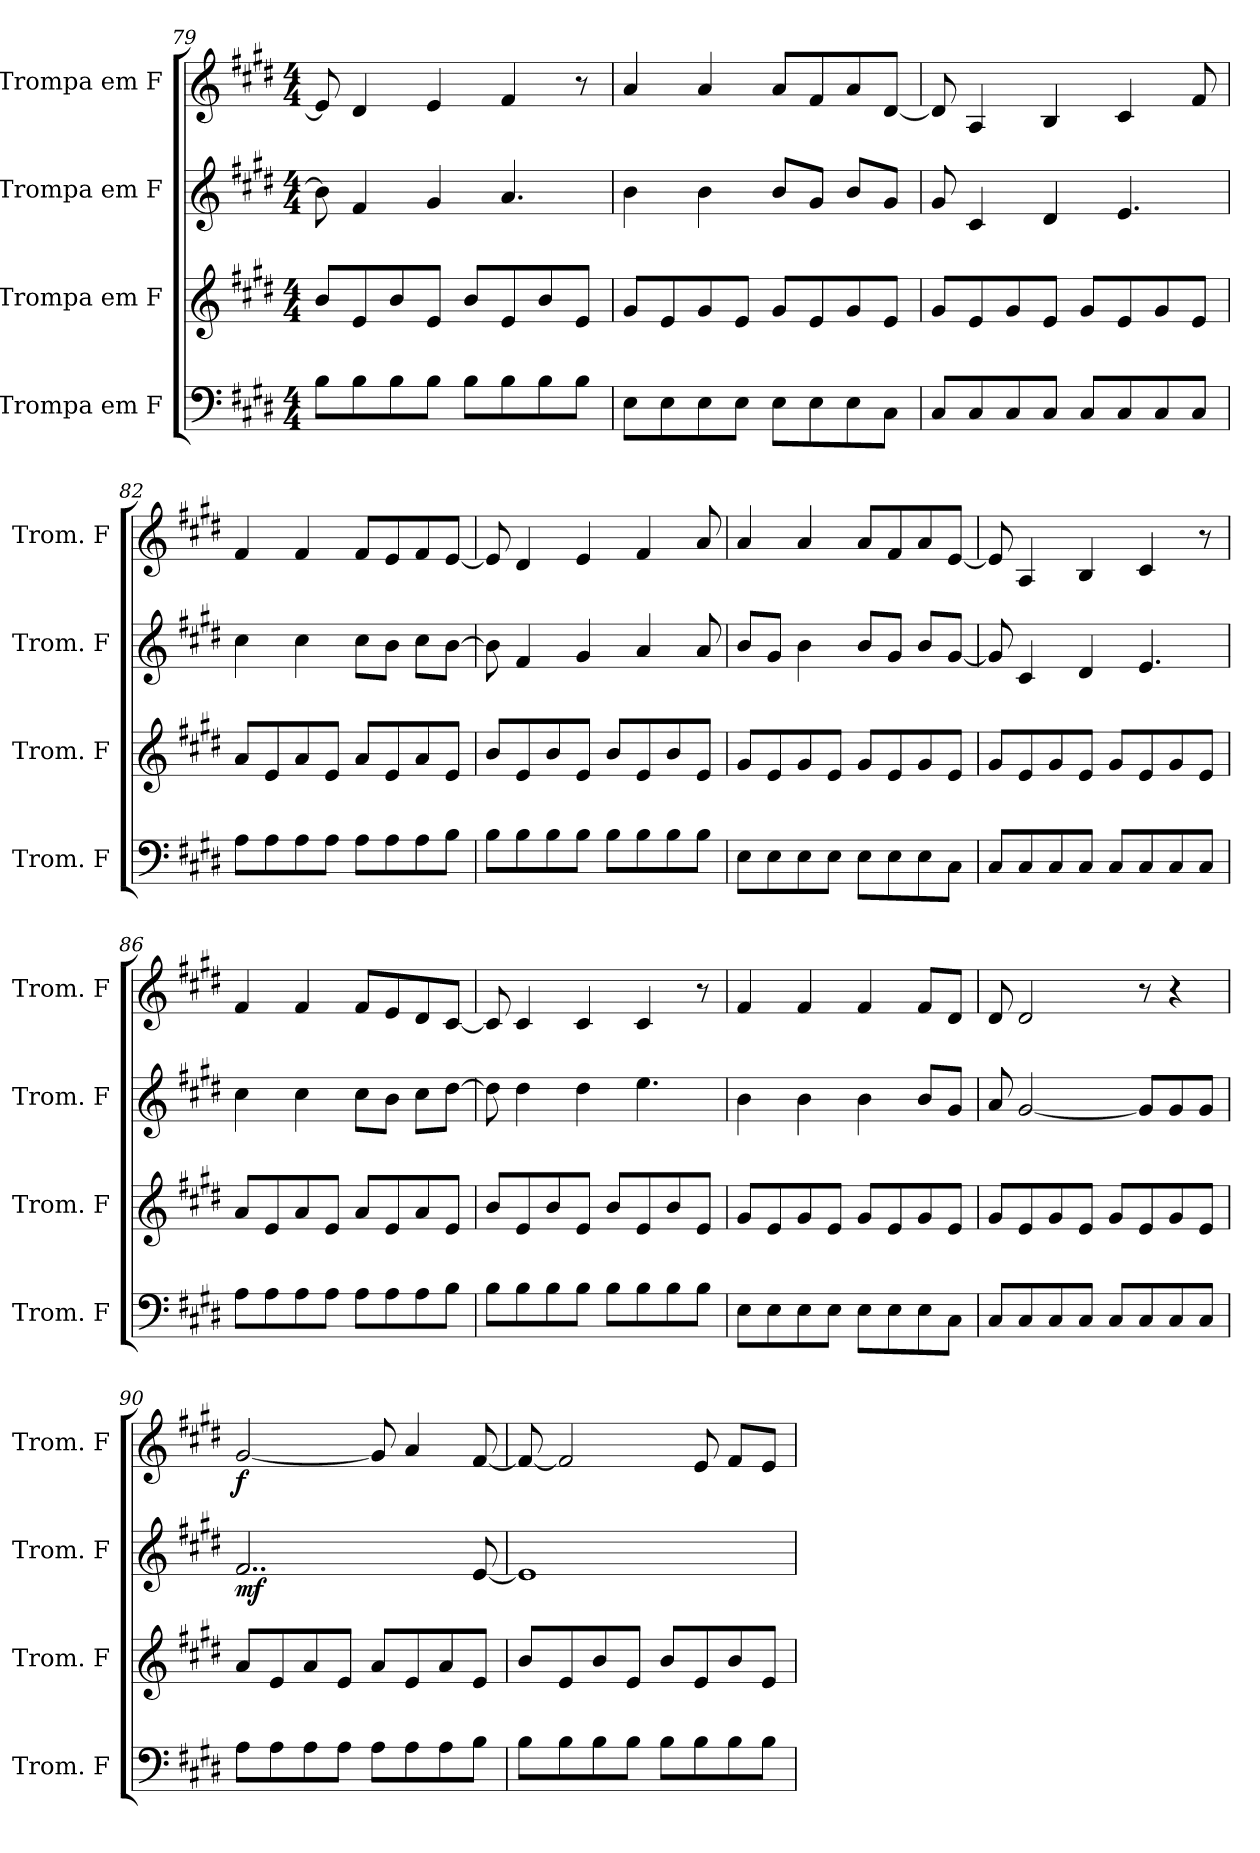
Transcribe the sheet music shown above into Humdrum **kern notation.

**kern	**kern	**kern	**dynam	**kern	**dynam
*part4	*part3	*part2	*part2	*part1	*part1
*staff4	*staff3	*staff2	*staff2	*staff1	*staff1
*I"Trompa em F	*I"Trompa em F	*I"Trompa em F	*	*I"Trompa em F	*
*I'Trom. F	*I'Trom. F	*I'Trom. F	*	*I'Trom. F	*
*clefF4	*clefG2	*clefG2	*	*clefG2	*
*ITrd4c7	*ITrd4c7	*ITrd4c7	*	*ITrd4c7	*
*k[f#c#g#]	*k[f#c#g#]	*k[f#c#g#]	*	*k[f#c#g#]	*
*M4/4	*M4/4	*M4/4	*	*M4/4	*
=79	=79	=79	=79	=79	=79
8E\L	8e/L	8e\]	.	8A/]	.
8E\	8A/	4B/	.	4G#/	.
8E\	8e/	.	.	.	.
8E\J	8A/J	4c#/	.	4A/	.
8E\L	8e/L	.	.	.	.
8E\	8A/	4.d/	.	4B/	.
8E\	8e/	.	.	.	.
8E\J	8A/J	.	.	8r	.
=80	=80	=80	=80	=80	=80
8AA\L	8c#/L	4e\	.	4d/	.
8AA\	8A/	.	.	.	.
8AA\	8c#/	4e\	.	4d/	.
8AA\J	8A/J	.	.	.	.
8AA\L	8c#/L	8e/L	.	8d/L	.
8AA\	8A/	8c#/J	.	8B/	.
8AA\	8c#/	8e/L	.	8d/	.
8FF#\J	8A/J	8c#/J	.	[8G#/J	.
!!LO:PB:g=z
=81	=81	=81	=81	=81	=81
8FF#/L	8c#/L	8c#/	.	8G#/]	.
8FF#/	8A/	4F#/	.	4D/	.
8FF#/	8c#/	.	.	.	.
8FF#/J	8A/J	4G#/	.	4E/	.
8FF#/L	8c#/L	.	.	.	.
8FF#/	8A/	4.A/	.	4F#/	.
8FF#/	8c#/	.	.	.	.
8FF#/J	8A/J	.	.	8B/	.
=82	=82	=82	=82	=82	=82
8D\L	8d/L	4f#\	.	4B/	.
8D\	8A/	.	.	.	.
8D\	8d/	4f#\	.	4B/	.
8D\J	8A/J	.	.	.	.
8D\L	8d/L	8f#\L	.	8B/L	.
8D\	8A/	8e\J	.	8A/	.
8D\	8d/	8f#\L	.	8B/	.
8E\J	8A/J	[8e\J	.	[8A/J	.
=83	=83	=83	=83	=83	=83
8E\L	8e/L	8e\]	.	8A/]	.
8E\	8A/	4B/	.	4G#/	.
8E\	8e/	.	.	.	.
8E\J	8A/J	4c#/	.	4A/	.
8E\L	8e/L	.	.	.	.
8E\	8A/	4d/	.	4B/	.
8E\	8e/	.	.	.	.
8E\J	8A/J	8d/	.	8d/	.
=84	=84	=84	=84	=84	=84
8AA\L	8c#/L	8e/L	.	4d/	.
8AA\	8A/	8c#/J	.	.	.
8AA\	8c#/	4e\	.	4d/	.
8AA\J	8A/J	.	.	.	.
8AA\L	8c#/L	8e/L	.	8d/L	.
8AA\	8A/	8c#/J	.	8B/	.
8AA\	8c#/	8e/L	.	8d/	.
8FF#\J	8A/J	[8c#/J	.	[8A/J	.
!!LO:LB:g=z
=85	=85	=85	=85	=85	=85
8FF#/L	8c#/L	8c#/]	.	8A/]	.
8FF#/	8A/	4F#/	.	4D/	.
8FF#/	8c#/	.	.	.	.
8FF#/J	8A/J	4G#/	.	4E/	.
8FF#/L	8c#/L	.	.	.	.
8FF#/	8A/	4.A/	.	4F#/	.
8FF#/	8c#/	.	.	.	.
8FF#/J	8A/J	.	.	8r	.
=86	=86	=86	=86	=86	=86
8D\L	8d/L	4f#\	.	4B/	.
8D\	8A/	.	.	.	.
8D\	8d/	4f#\	.	4B/	.
8D\J	8A/J	.	.	.	.
8D\L	8d/L	8f#\L	.	8B/L	.
8D\	8A/	8e\J	.	8A/	.
8D\	8d/	8f#\L	.	8G#/	.
8E\J	8A/J	[8g#\J	.	[8F#/J	.
=87	=87	=87	=87	=87	=87
8E\L	8e/L	8g#\]	.	8F#/]	.
8E\	8A/	4g#\	.	4F#/	.
8E\	8e/	.	.	.	.
8E\J	8A/J	4g#\	.	4F#/	.
8E\L	8e/L	.	.	.	.
8E\	8A/	4.a\	.	4F#/	.
8E\	8e/	.	.	.	.
8E\J	8A/J	.	.	8r	.
=88	=88	=88	=88	=88	=88
8AA\L	8c#/L	4e\	.	4B/	.
8AA\	8A/	.	.	.	.
8AA\	8c#/	4e\	.	4B/	.
8AA\J	8A/J	.	.	.	.
8AA\L	8c#/L	4e\	.	4B/	.
8AA\	8A/	.	.	.	.
8AA\	8c#/	8e/L	.	8B/L	.
8FF#\J	8A/J	8c#/J	.	8G#/J	.
!!LO:LB:g=z
=89	=89	=89	=89	=89	=89
8FF#/L	8c#/L	8d/	.	8G#/	.
8FF#/	8A/	[2c#/	.	2G#/	.
8FF#/	8c#/	.	.	.	.
8FF#/J	8A/J	.	.	.	.
8FF#/L	8c#/L	.	.	.	.
8FF#/	8A/	8c#/L]	.	8r	.
8FF#/	8c#/	8c#/	.	4r	.
8FF#/J	8A/J	8c#/J	.	.	.
=90	=90	=90	=90	=90	=90
!	!	!	!LO:DY:b	!	!LO:DY:b
8D\L	8d/L	2..B/	mf	[2c#/	f
8D\	8A/	.	.	.	.
8D\	8d/	.	.	.	.
8D\J	8A/J	.	.	.	.
8D\L	8d/L	.	.	8c#/]	.
8D\	8A/	.	.	4d/	.
8D\	8d/	.	.	.	.
8E\J	8A/J	[8A/	.	[8B/	.
=91	=91	=91	=91	=91	=91
8E\L	8e/L	1A]	.	8B/_	.
8E\	8A/	.	.	2B/]	.
8E\	8e/	.	.	.	.
8E\J	8A/J	.	.	.	.
8E\L	8e/L	.	.	.	.
8E\	8A/	.	.	8A/	.
8E\	8e/	.	.	8B/L	.
8E\J	8A/J	.	.	8A/J	.
=	=	=	=	=	=
*-	*-	*-	*-	*-	*-
